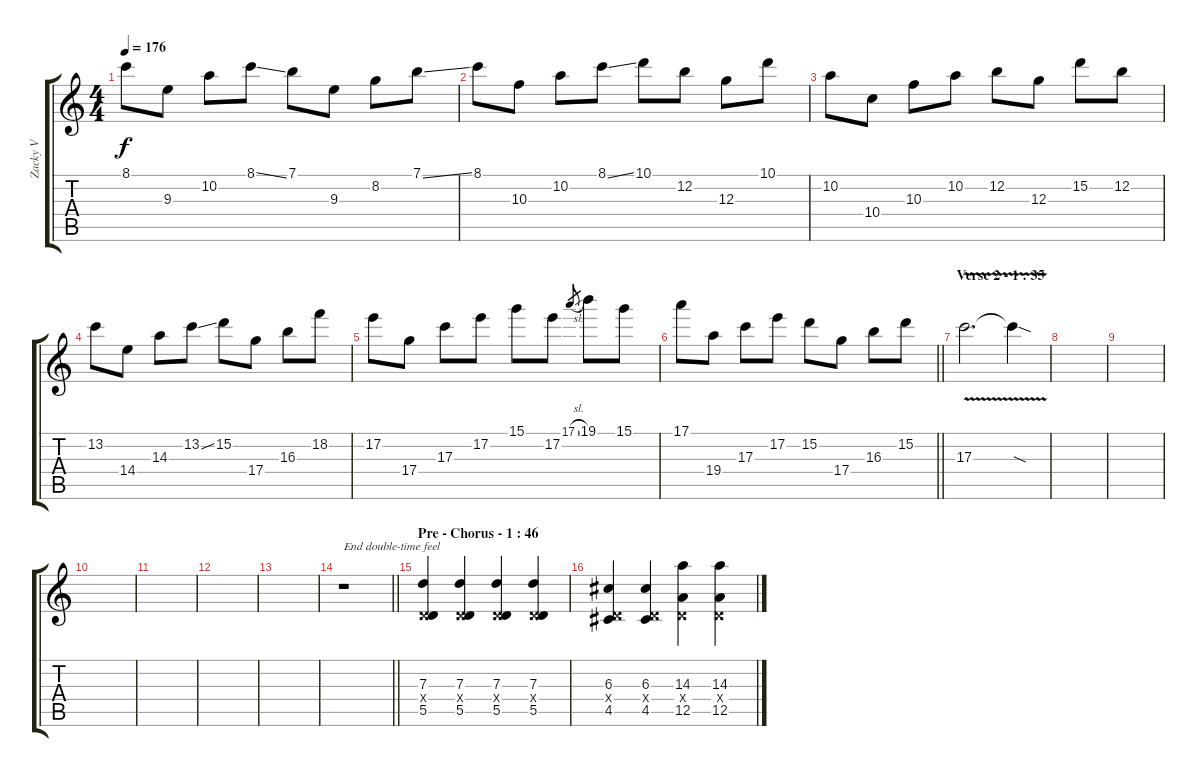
\track ("   Zacky Vengeance - Lead" "   Zacky V") {instrument distortionguitar}
\staff {score tabs}
\tuning (E4 B3 G3 D3 A2 D2) {hide}
\ts (4 4)
\tempo 176
\clef g2
\ks c
8.1.8{dy f} 9.3.8 10.2.8 8.1{ss}.8 7.1.8 9.3.8 8.2.8 7.1{ss}.8 |
8.1.8 10.3.8 10.2.8 8.1{ss}.8 10.1.8 12.2.8 12.3.8 10.1.8 |
10.2.8 10.4.8 10.3.8 10.2.8 12.2.8 12.3.8 15.2.8 12.2.8 |
13.2.8 14.4.8 14.3.8 13.2{ss}.8 15.2.8 17.4.8 16.3.8 18.2.8 |
17.2.8 17.4.8 17.3.8 17.2.8 15.1.8 17.2.8 17.1{sl}.8{gr} 19.1.8 15.1.8 |
\barLineRight lightlight
17.1.8 19.4.8 17.3.8 17.2.8 15.2.8 17.4.8 16.3.8 15.2.8 |
\section ("" "Verse 2 - 1 : 35")
17.3{v}.2{d} 17.3{sod t}.4 |
|
|
|
|
|
|
\barLineRight lightlight
r.1{txt "End double-time feel"} |
\section ("" "Pre - Chorus - 1 : 46")
(7.3 0.4{x} 5.5).4 (7.3 0.4{x} 5.5).4 (7.3 0.4{x} 5.5).4 (7.3 0.4{x} 5.5).4 |
(6.3 0.4{x} 4.5).4 (6.3 0.4{x} 4.5).4 (14.3 0.4{x} 12.5).4 (14.3 0.4{x} 12.5).4
